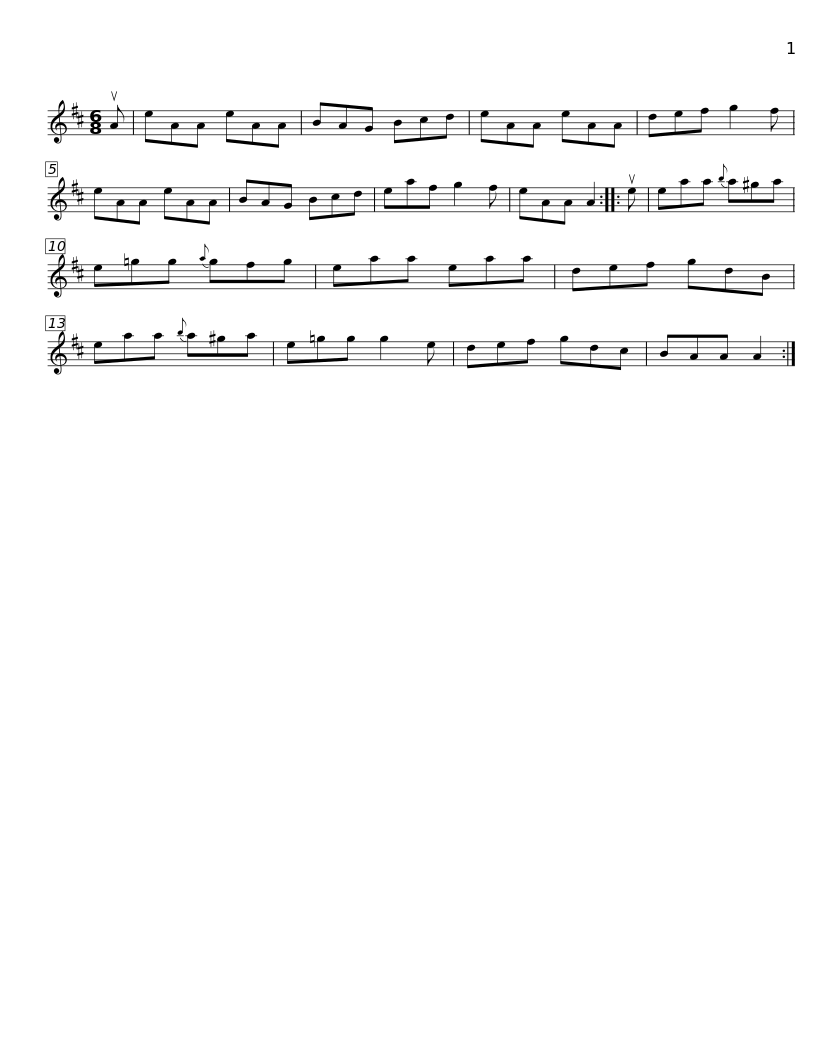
X:1
L:1/8
M:6/8
I:linebreak $
K:D
V:1 treble
V:1
 uA | eAA eAA | BAG Bcd | eAA eAA | def g2 f | %5
 eAA eAA | BAG Bcd | eaf g2 f |$ eAA A2 :: ue | %10
 eaa{b} a^ga | e=gg{a} gfg | eaa eaa | def gdB | eaa{b} a^ga |$ %15
 e=gg g2 e | def gdc | BAA A2 :| %18
